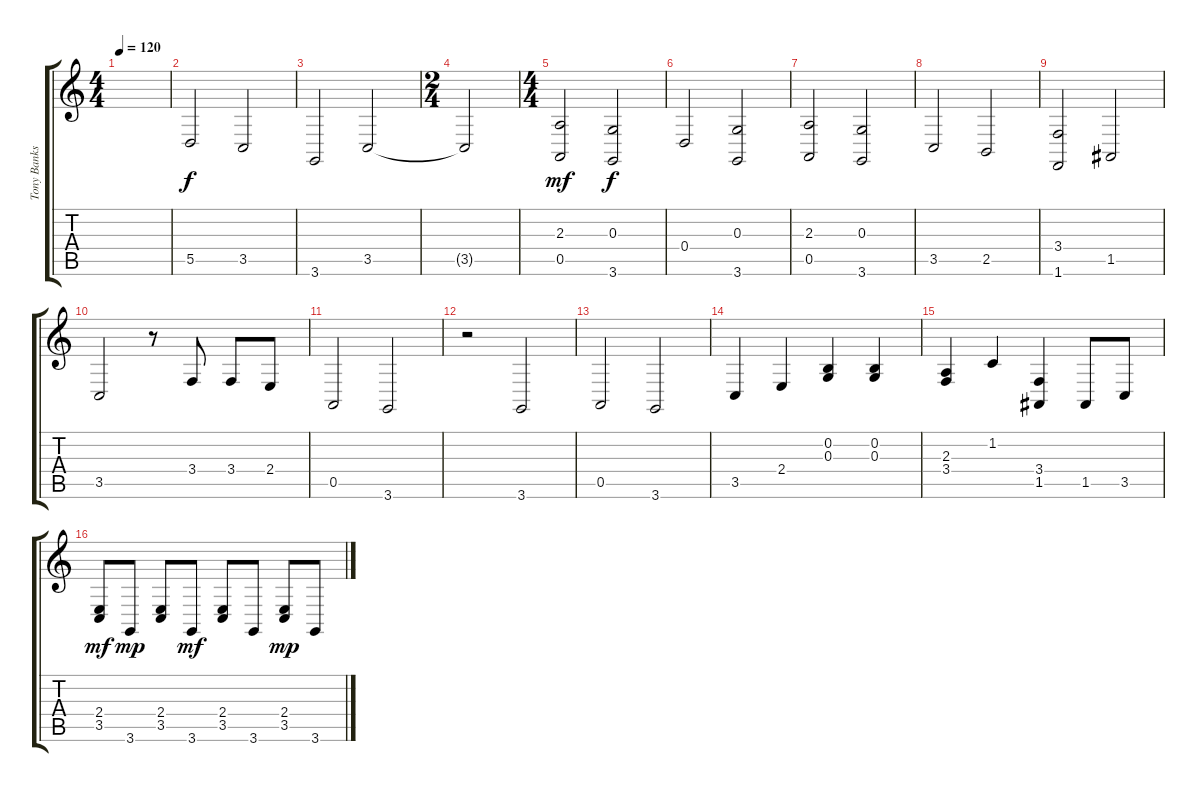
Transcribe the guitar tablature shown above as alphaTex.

\track ("Tony Banks" "Tony Banks") {instrument acousticgrandpiano}
\staff {score tabs}
\tuning (E4 B3 G3 D3 A2 E2) {hide}
\ts (4 4)
\tempo 120
\clef g2
\ks c
|
5.5.2 3.5.2 |
3.6.2 3.5.2 |
\ts (2 4)
3.5{t}.2 |
\ts (4 4)
(2.3 0.5).2{dy mf} (0.3 3.6).2{dy f} |
0.4.2 (0.3 3.6).2 |
(2.3 0.5).2 (0.3 3.6).2 |
3.5.2 2.5.2 |
(3.4 1.6).2 1.5.2 |
3.5.2 r.8 3.4.8 3.4.8 2.4.8 |
0.5.2 3.6.2 |
r.2 3.6.2 |
0.5.2 3.6.2 |
3.5.4 2.4.4 (0.2 0.3).4 (0.2 0.3).4 |
(2.3 3.4).4 1.2.4 (3.4 1.5).4 1.5.8 3.5.8 |
(2.4 3.5).8{dy mf} 3.6.8{dy mp} (2.4 3.5).8 3.6.8{dy mf} (2.4 3.5).8 3.6.8 (2.4 3.5).8{dy mp} 3.6.8
